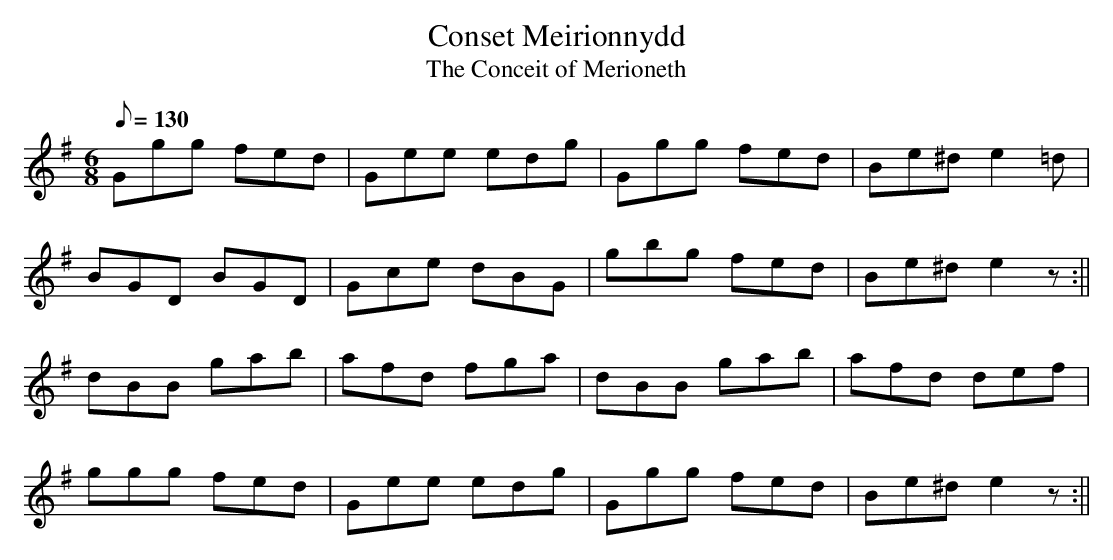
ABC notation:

X:1
T:Conset Meirionnydd
T:The Conceit of Merioneth
M:6/8
L:1/8
Q:130
K:Em
Ggg fed|Gee edg|Ggg fed|Be^de2=d|
BGD BGD|Gce dBG|gbg fed|Be^de2z:||
dBB gab|afd fga|dBB gab|afd def|
ggg fed|Gee edg|Ggg fed|Be^de2z:||
